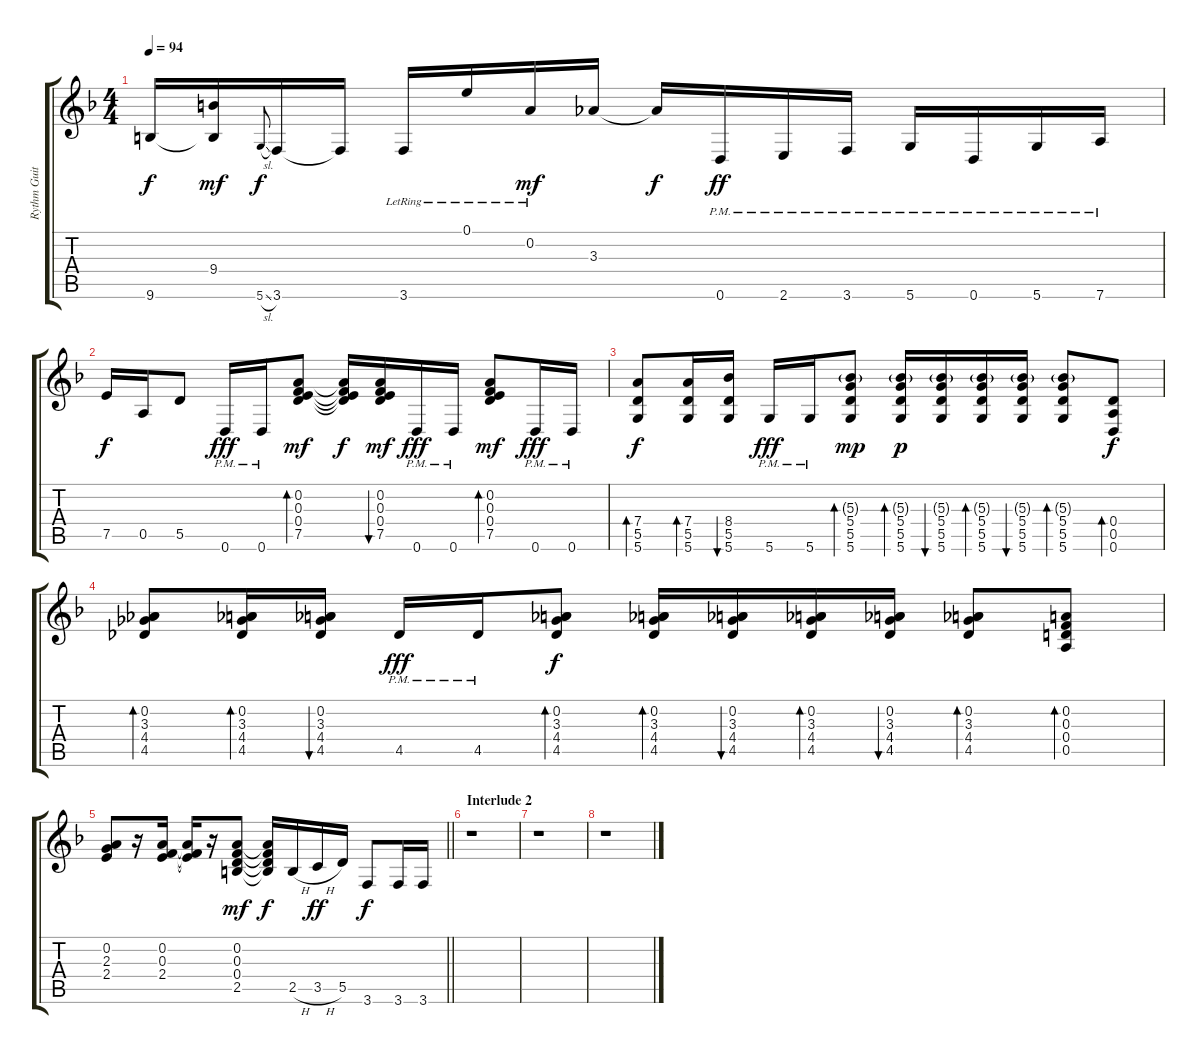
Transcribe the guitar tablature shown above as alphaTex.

\track ("Rythm Guitar 2" "Rythm Guit") {instrument distortionguitar}
\staff {score tabs}
\tuning (E4 A3 F3 D3 A2 D2) {hide}
\ts (4 4)
\tempo 94
\clef g2
\ks dminor
9.6{t}.16{dy f} (9.4 9.6{t}).16{dy mf} 5.6{sl}.8{gr onbeat dy f} 3.6.16 3.6{t}.16 3.6{lr}.16 0.1{lr}.16 0.2{lr}.16{dy mf} 3.3.16 3.3{t}.16{dy f} 0.6{pm}.16{dy ff} 2.6{pm}.16 3.6{pm}.16 5.6{pm}.16 0.6{pm}.16 5.6{pm}.16 7.6{pm}.16 |
7.5.16{dy f} 0.5.16 5.5.8 0.6{pm}.16{dy fff} 0.6{pm}.16 (0.2 0.3 0.4 7.5).8{bd 30 dy mf} (0.2{t} 0.3{t} 0.4{t} 7.5{t}).16{dy f} (0.2 0.3 0.4 7.5).16{bu 30 dy mf} 0.6{pm}.16{dy fff} 0.6{pm}.16 (0.2 0.3 0.4 7.5).8{bd 30 dy mf} 0.6{pm}.16{dy fff} 0.6{pm}.16 |
(7.4 5.5 5.6).8{bd 30 dy f} (7.4 5.5 5.6).16{bd 30} (8.4 5.5 5.6).16{bu 30} 5.6{pm}.16{dy fff} 5.6{pm}.16 (5.3{g} 5.4 5.5 5.6).8{bd 30 dy mp} (5.3{g} 5.4 5.5 5.6).16{bd 30 dy p} (5.3{g} 5.4 5.5 5.6).16{bu 30} (5.3{g} 5.4 5.5 5.6).16{bd 30} (5.3{g} 5.4 5.5 5.6).16{bu 30} (5.3{g} 5.4 5.5 5.6).8{bd 30} (0.4 0.5 0.6).8{bd 30 dy f} |
(0.2 3.3 4.4 4.5).8{bd 30} (0.2 3.3 4.4 4.5).16{bd 30} (0.2 3.3 4.4 4.5).16{bu 30} 4.5{pm}.16{dy fff} 4.5{pm}.16 (0.2 3.3 4.4 4.5).8{bd 30 dy f} (0.2 3.3 4.4 4.5).16{bd 30} (0.2 3.3 4.4 4.5).16{bu 30} (0.2 3.3 4.4 4.5).16{bd 30} (0.2 3.3 4.4 4.5).16{bu 30} (0.2 3.3 4.4 4.5).8{bd 30} (0.2 0.3 0.4 0.5).8{bd 30} |
\barLineRight lightlight
(0.2 2.3 2.4).8 r.16 (0.2 0.3 2.4).16 (0.2{t} 0.3{t} 2.4{t}).16 r.16 (0.2 0.3 0.4 2.5).8{dy mf} (0.2{t} 0.3{t} 0.4{t} 2.5{t}).16{dy f} 2.5{h}.16 3.5{h}.16{dy ff} 5.5.16 3.6.8{dy f} 3.6.16 3.6.16 |
\section ("" "Interlude 2")
r.1 |
r.1 |
r.1
